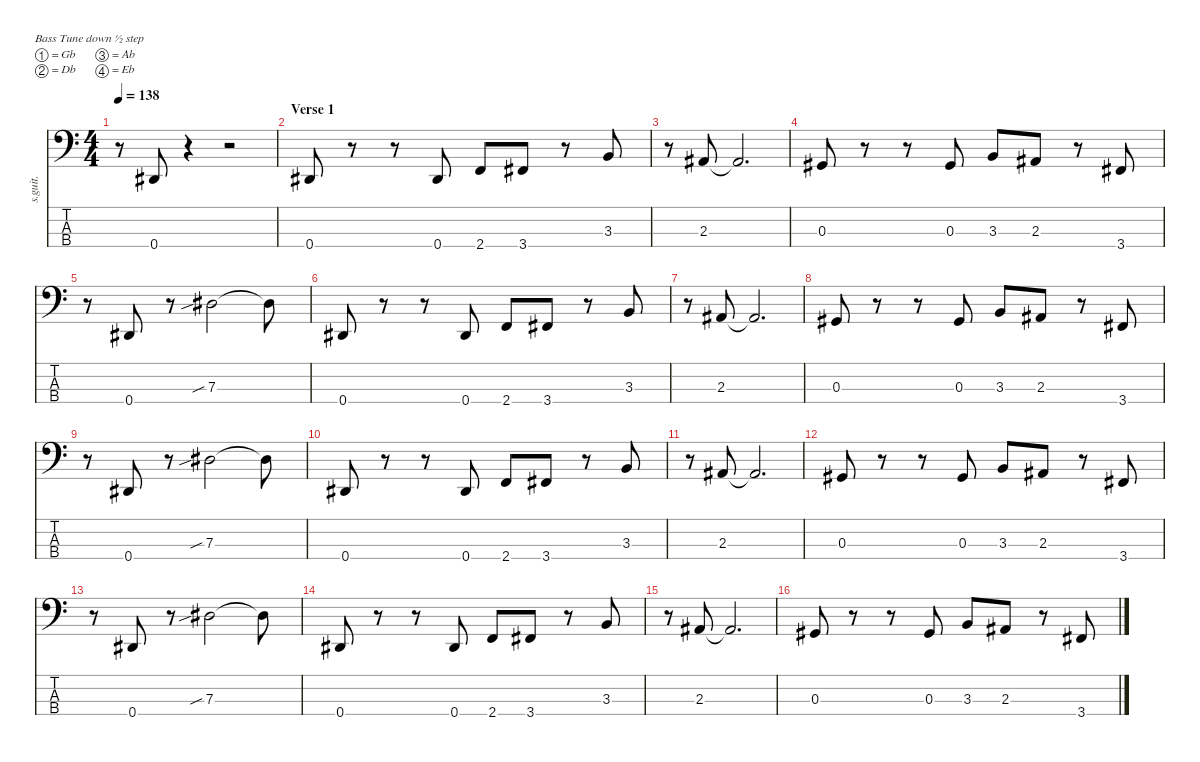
\defaultSystemsLayout 4
\hideDynamics
\bracketExtendMode nobrackets
\track ("Murdoc Faust Niccals | Jazz Bass (Irl) / \"Flying-V\" Electric-Bass (Clip) " "s.guit.") {instrument electricbassfinger}
\staff {score tabs}
\tuning (Gb2 Db2 Ab1 Eb1)
\ts (4 4)
\tempo 138
\clef f4
\ks c
r.8{dy f} 0.4{acc #}.8 r.4 r.2 |
\section ("" "Verse 1")
0.4{acc #}.8 r.8 r.8 0.4{acc #}.8 2.4.8 3.4{acc #}.8 r.8 3.3.8 |
r.8 2.3{acc #}.8 2.3{t acc #}.2{d} |
0.3{acc #}.8 r.8 r.8 0.3{acc #}.8 3.3.8 2.3{acc #}.8 r.8 3.4{acc #}.8 |
r.8 0.4{acc #}.8 r.8 7.3{sib acc #}.2 7.3{t acc #}.8 |
0.4{acc #}.8 r.8 r.8 0.4{acc #}.8 2.4.8 3.4{acc #}.8 r.8 3.3.8 |
r.8 2.3{acc #}.8 2.3{t acc #}.2{d} |
0.3{acc #}.8 r.8 r.8 0.3{acc #}.8 3.3.8 2.3{acc #}.8 r.8 3.4{acc #}.8 |
r.8 0.4{acc #}.8 r.8 7.3{sib acc #}.2 7.3{t acc #}.8 |
0.4{acc #}.8 r.8 r.8 0.4{acc #}.8 2.4.8 3.4{acc #}.8 r.8 3.3.8 |
r.8 2.3{acc #}.8 2.3{t acc #}.2{d} |
0.3{acc #}.8 r.8 r.8 0.3{acc #}.8 3.3.8 2.3{acc #}.8 r.8 3.4{acc #}.8 |
r.8 0.4{acc #}.8 r.8 7.3{sib acc #}.2 7.3{t acc #}.8 |
0.4{acc #}.8 r.8 r.8 0.4{acc #}.8 2.4.8 3.4{acc #}.8 r.8 3.3.8 |
r.8 2.3{acc #}.8 2.3{t acc #}.2{d} |
0.3{acc #}.8 r.8 r.8 0.3{acc #}.8 3.3.8 2.3{acc #}.8 r.8 3.4{acc #}.8
